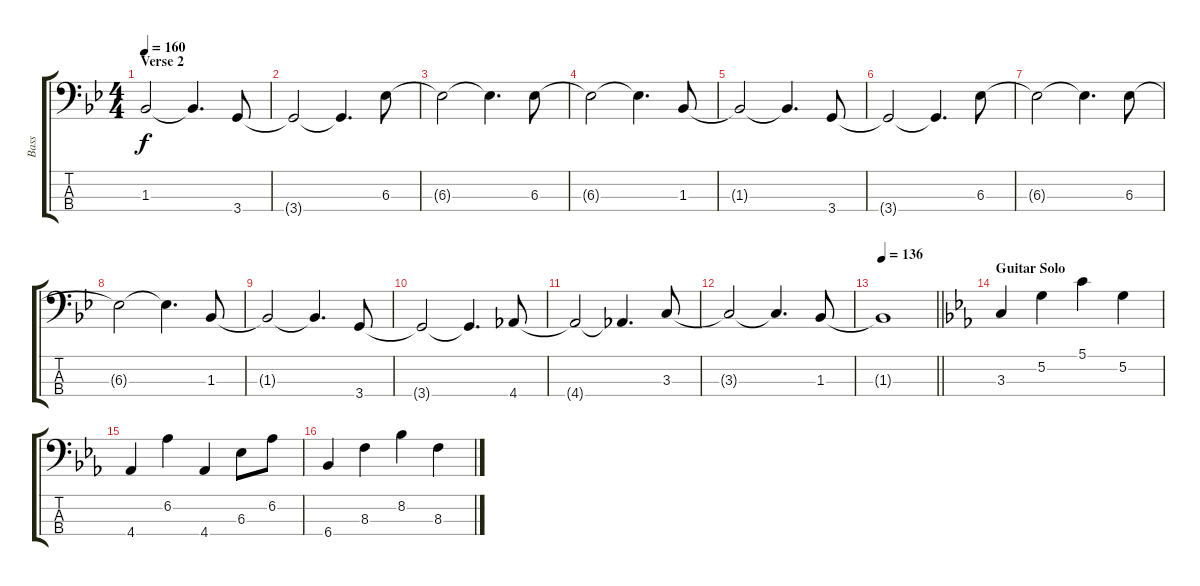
\track ("Bass" "Bass") {instrument electricbassfinger}
\staff {score tabs}
\tuning (G2 D2 A1 E1) {hide}
\ts (4 4)
\section ("" "Verse 2")
\tempo 160
\clef f4
\ks bb
1.3.2{dy f} 1.3{t}.4{d} 3.4.8 |
3.4{t}.2 3.4{t}.4{d} 6.3.8 |
6.3{t}.2 6.3{t}.4{d} 6.3.8 |
6.3{t}.2 6.3{t}.4{d} 1.3.8 |
1.3{t}.2 1.3{t}.4{d} 3.4.8 |
3.4{t}.2 3.4{t}.4{d} 6.3.8 |
6.3{t}.2 6.3{t}.4{d} 6.3.8 |
6.3{t}.2 6.3{t}.4{d} 1.3.8 |
1.3{t}.2 1.3{t}.4{d} 3.4.8 |
3.4{t}.2 3.4{t}.4{d} 4.4.8 |
4.4{t}.2 4.4{t}.4{d} 3.3.8 |
3.3{t}.2 3.3{t}.4{d} 1.3.8 |
\tempo 136
\barLineRight lightlight
1.3{t}.1 |
\section ("" "Guitar Solo")
\ks eb
3.3.4 5.2.4 5.1.4 5.2.4 |
4.4.4 6.2.4 4.4.4 6.3.8 6.2.8 |
6.4.4 8.3.4 8.2.4 8.3.4
